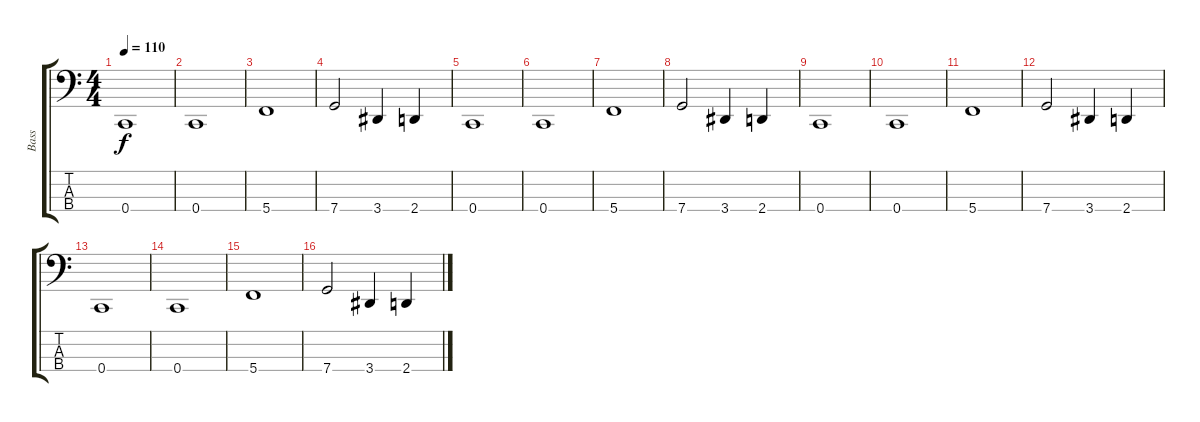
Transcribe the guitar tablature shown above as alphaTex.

\track ("Bass" "Bass") {instrument electricbasspick}
\staff {score tabs}
\tuning (F2 C2 G1 C1) {hide}
\ts (4 4)
\tempo 110
\clef f4
\ks c
0.4.1{dy f} |
0.4.1 |
5.4.1 |
7.4.2 3.4.4 2.4.4 |
0.4.1 |
0.4.1 |
5.4.1 |
7.4.2 3.4.4 2.4.4 |
0.4.1 |
0.4.1 |
5.4.1 |
7.4.2 3.4.4 2.4.4 |
0.4.1 |
0.4.1 |
5.4.1 |
7.4.2 3.4.4 2.4.4
